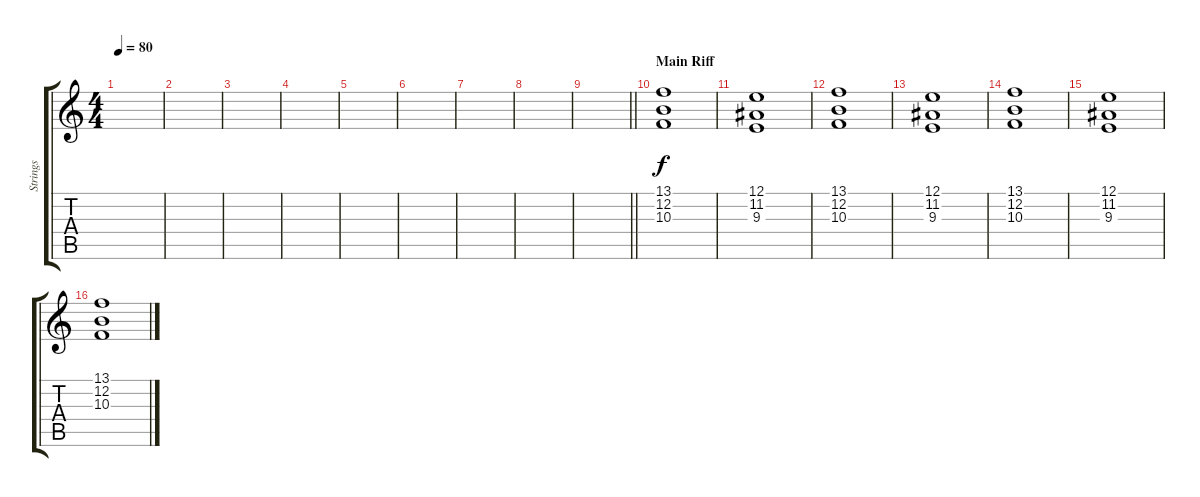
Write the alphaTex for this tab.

\track ("Strings" "Strings") {instrument stringensemble1}
\staff {score tabs}
\tuning (E4 B3 G3 D3 A2 E2) {hide}
\ts (4 4)
\tempo 80
\clef g2
\ks c
|
|
|
|
|
|
|
|
\barLineRight lightlight
|
\section ("" "Main Riff")
(13.1 12.2 10.3).1{volume 3} |
(12.1 11.2 9.3).1 |
(13.1 12.2 10.3).1 |
(12.1 11.2 9.3).1 |
(13.1 12.2 10.3).1 |
(12.1 11.2 9.3).1 |
(13.1 12.2 10.3).1
